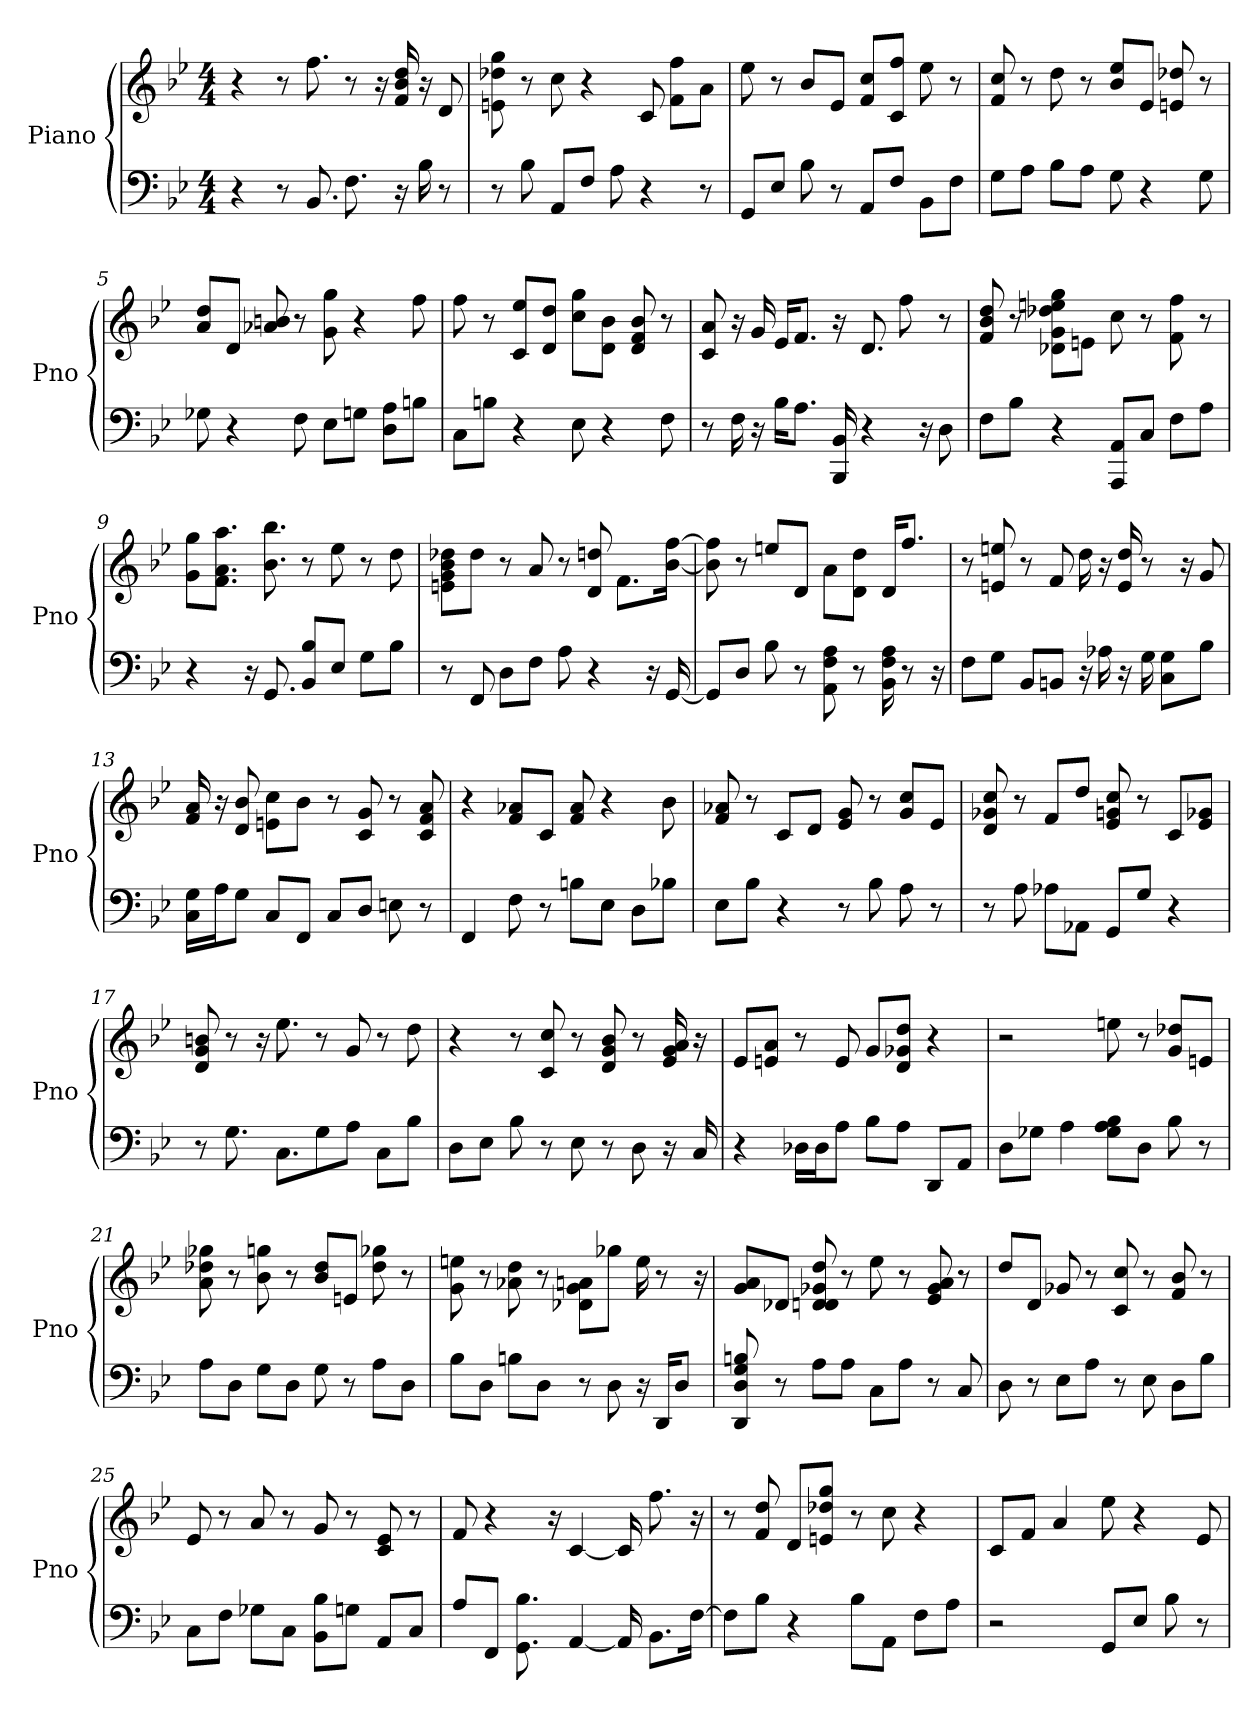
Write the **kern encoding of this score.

**kern	**kern
*part1	*part1
*staff2	*staff1
*I"Piano	*
*I'Pno	*
*clefF4	*clefG2
*k[b-e-]	*k[b-e-]
*B-:	*B-:
*M4/4	*M4/4
*MM95	*MM95
=1	=1
4r	4r
8r	8r
8.BB-	8.ff
8.F	8r
.	16r
16r	16f 16dd 16b-
16B-	16r
8r	8d
=2	=2
8r	8gg 8e 8dd-
8B-	8r
8AA/L	8cc
8F/J	4r
8A	.
4r	8c
.	8ff\ 8f\L
8r	8a\J
=3	=3
8GG/L	8ee-
8E-/J	8r
8B-	8b-/L
8r	8e-/J
8AA/L	8cc/ 8f/L
8F/J	8ff/ 8c/J
8BB-\L	8ee-
8F\J	8r
=4	=4
8G\L	8cc 8f
8A\J	8r
8B-\L	8dd
8A\J	8r
8G	8ee-/ 8b-/L
4r	8e-/J
.	8e 8dd-
8G	8r
=5	=5
8G-	8dd/ 8a/L
4r	8d/J
.	8b 8a-
8F	8r
8E-\L	8gg 8g
8G\J	4r
8A\ 8D\L	.
8B\J	8ff
=6	=6
8C\L	8ff
8B\J	8r
4r	8ee-/ 8c/L
.	8dd/ 8d/J
8E-	8gg\ 8cc\L
4r	8b-\ 8d\J
.	8b- 8f 8d
8F	8r
=7	=7
8r	8a 8c
16F	16r
16r	16g
16B-\KL	16e-/KL
8.A\J	8.f/J
16BBB- 16BB-	16r
4r	8.d
.	8ff
16r	.
8D	8r
=8	=8
8F\L	8dd 8f 8b-
8B-\J	8r
4r	8gg\ 8ee\ 8dd-\ 8g\ 8d-\L
.	8e\J
8AAA/ 8AA/L	8cc
8C/J	8r
8F\L	8ff 8f
8A\J	8r
=9	=9
4r	8gg\ 8g\L
.	8.aa\ 8.f\ 8.a\J
16r	.
8.GG	8.bb- 8.b-
8BB-/ 8B-/L	8r
8E-/J	8ee-
8G\L	8r
8B-\J	8dd
=10	=10
8r	8g\ 8dd-\ 8e\ 8b-\L
8FF	8dd-\J
8D\L	8r
8F\J	8a
8A	8r
4r	8dd 8d
.	8.f\L
16r	.
[16GG	[16b-\ [16ff\Jk
=11	=11
8GG/L]	8b-] 8ff]
8D/J	8r
8B-	8ee/L
8r	8d/J
8AA 8A 8F	8a\L
8r	8d\ 8dd\J
16A 16F 16BB-	16d/KL
8r	8.ff/J
16r	.
=12	=12
8F\L	8r
8G\J	8e 8ee
8BB-/L	8r
8BB/J	8f
16r	16dd
16A-	16r
16r	16dd 16e
16G	8r
8G\ 8C\L	.
.	16r
8B-\J	8g
=13	=13
16C\ 16G\LL	16f 16a
16A\J	16r
8G\J	8b- 8d
8C/L	8cc\ 8e\L
8FF/J	8b-\J
8C/L	8r
8D/J	8c 8g
8E	8r
8r	8a 8f 8c
=14	=14
4FF	4r
8F	8a-/ 8f/L
8r	8c/J
8B\L	8a- 8f
8E-\J	4r
8D\L	.
8B-\J	8b-
=15	=15
8E-\L	8a- 8f
8B-\J	8r
4r	8c/L
.	8d/J
8r	8g 8e-
8B-	8r
8A	8cc/ 8g/L
8r	8e-/J
=16	=16
8r	8cc 8d 8g-
8A	8r
8A-\L	8f/L
8AA-\J	8dd/J
8GG/L	8cc 8g 8e-
8G/J	8r
4r	8c/L
.	8g-/ 8e-/J
=17	=17
8r	8b 8d 8g
8.G	8r
.	16r
8.C\L	8.ee-
8G\	8r
8A\J	8g
8C\L	8r
8B-\J	8dd
=18	=18
8D\L	4r
8E-\J	.
8B-	8r
8r	8cc 8c
8E-	8r
8r	8b- 8d 8g
8D	8r
16r	16a 16g 16e-
16C	16r
=19	=19
4r	8e-/L
.	8a/ 8e/J
16D-\LL	8r
16D-\J	.
8A\J	8e
8B-\L	8g/L
8A\J	8dd/ 8g-/ 8d/J
8DD/L	4r
8AA/J	.
=20	=20
8D\L	2r
8G-\J	.
4A	.
8G-\ 8A\ 8B-\L	8ee
8D\J	8r
8B-	8g/ 8dd-/L
8r	8e/J
=21	=21
8A\L	8gg- 8a 8dd-
8D\J	8r
8G\L	8gg 8b-
8D\J	8r
8G	8dd-/ 8b-/L
8r	8e/J
8A\L	8gg- 8dd-
8D\J	8r
=22	=22
8B-\L	8ee 8g
8D\J	8r
8B\L	8a- 8dd
8D\J	8r
8r	8a\ 8g\ 8d-\L
8D	8gg-\J
16r	16ee
16DD/KL	8r
8D/J	.
.	16r
=23	=23
8D 8G 8DD 8B	8a/ 8g/L
8r	8d-/J
8A\L	8d- 8d 8g- 8dd
8A\J	8r
8C\L	8ee-
8A\J	8r
8r	8g- 8e- 8a
8C	8r
=24	=24
8D	8dd/L
8r	8d/J
8E-\L	8g-
8A\J	8r
8r	8c 8cc
8E-	8r
8D\L	8b- 8f
8B-\J	8r
=25	=25
8C\L	8e-
8F\J	8r
8G-\L	8a
8C\J	8r
8B-\ 8BB-\L	8g
8G\J	8r
8AA/L	8e- 8c
8C/J	8r
=26	=26
8A/L	8f
8FF/J	4r
8.B- 8.GG	.
.	16r
[4AA	[4c
16AA]	16c]
8.BB-\L	8.ff
[16F\Jk	16r
=27	=27
8F\L]	8r
8B-\J	8f 8dd
4r	8d/L
.	8gg/ 8e/ 8dd-/J
8B-\L	8r
8AA\J	8cc
8F\L	4r
8A\J	.
=28	=28
2r	8c/L
.	8f/J
.	4a
8GG/L	8ee-
8E-/J	4r
8B-	.
8r	8e-
=	=
*-	*-
